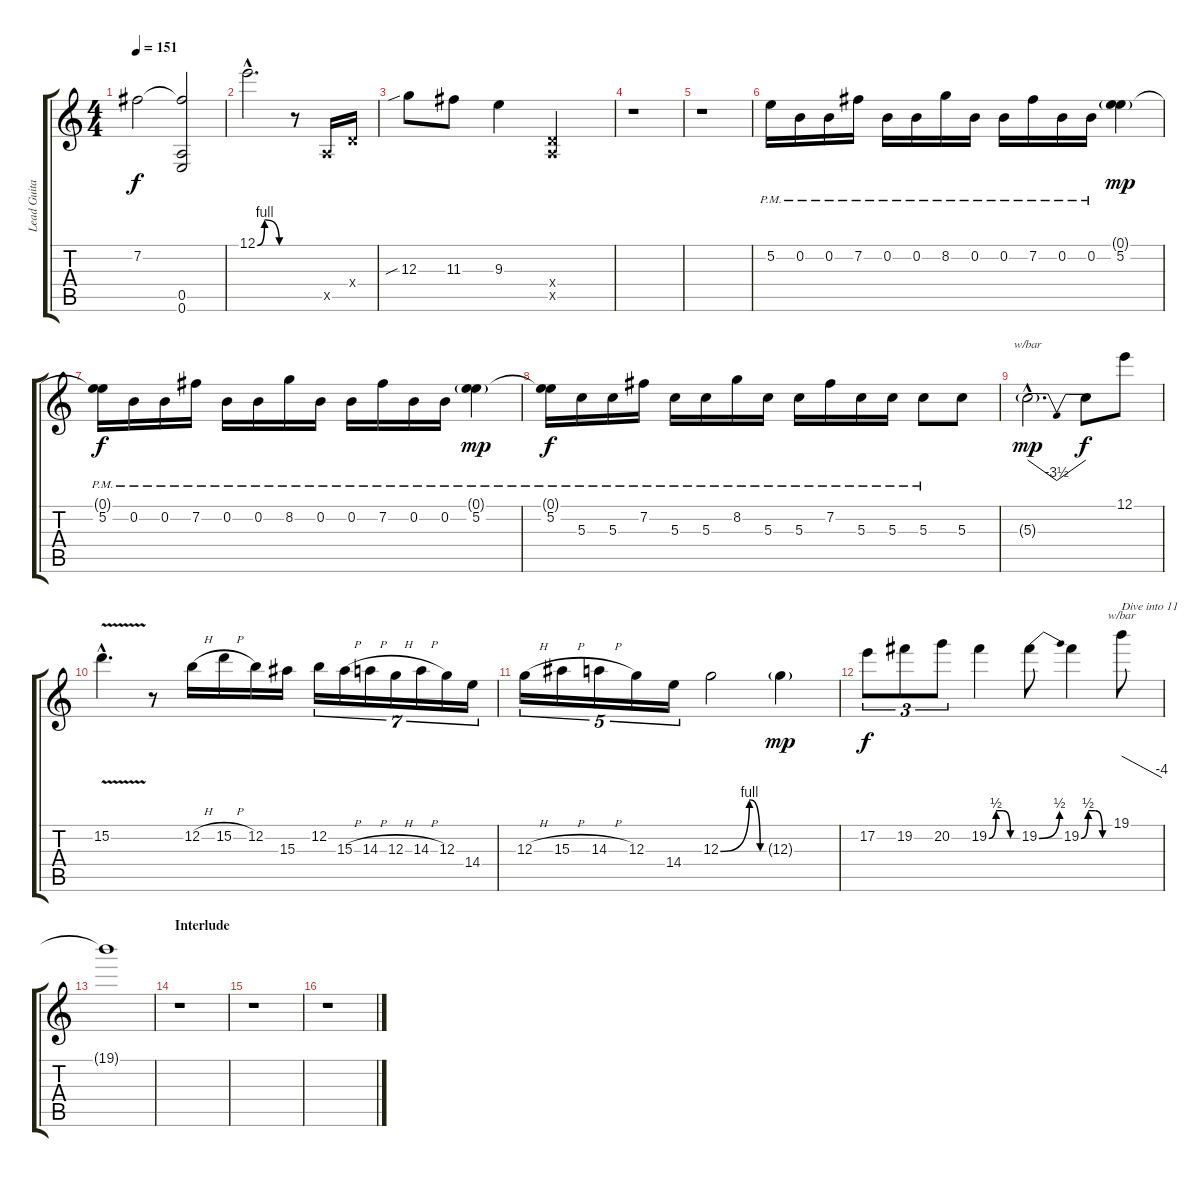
\track ("Lead Guitar" "Lead Guita") {instrument overdrivenguitar}
\staff {score tabs}
\tuning (E4 B3 G3 D3 A2 E2) {hide}
\ts (4 4)
\tempo 151
\clef g2
\ks c
7.2{t}.2{dy f} (7.2{t} 0.5 0.6).2 |
12.1{be (custom 0 0 15 4 45 0 60 0) hac}.2{d} r.8 0.5{x}.16 0.4{x}.16 |
12.3{sib}.8 11.3.8 9.3.4 (0.4{x} 0.5{x}).2 |
r.1 |
r.1 |
5.2{pm}.16 0.2{pm}.16 0.2{pm}.16 7.2{pm}.16 0.2{pm}.16 0.2{pm}.16 8.2{pm}.16 0.2{pm}.16 0.2{pm}.16 7.2{pm}.16 0.2{pm}.16 0.2{pm}.16 (0.1{g} 5.2).4{dy mp} |
(0.1{t} 5.2{pm}).16{dy f} 0.2{pm}.16 0.2{pm}.16 7.2{pm}.16 0.2{pm}.16 0.2{pm}.16 8.2{pm}.16 0.2{pm}.16 0.2{pm}.16 7.2{pm}.16 0.2{pm}.16 0.2{pm}.16 (0.1{g} 5.2{pm}).4{dy mp} |
(0.1{t} 5.2{pm}).16{dy f} 5.3{pm}.16 5.3{pm}.16 7.2{pm}.16 5.3{pm}.16 5.3{pm}.16 8.2{pm}.16 5.3{pm}.16 5.3{pm}.16 7.2{pm}.16 5.3{pm}.16 5.3{pm}.16 5.3{pm}.8 5.3.8 |
5.3{g hac}.2{d tbe (dip default 0 0 44 -14 60 0) dy mp} 5.3{t}.8{dy f} 12.1.8 |
15.2{v hac}.4{d} r.8 12.2{h}.16 15.2{h}.16 12.2.16 15.3.16 12.2.16{tu (7 4)} 15.3{h}.16{tu (7 4)} 14.3{h}.16{tu (7 4)} 12.3{h}.16{tu (7 4)} 14.3{h}.16{tu (7 4)} 12.3.16{tu (7 4)} 14.4.16{tu (7 4)} |
12.3{h}.16{tu (5 4)} 15.3{h}.16{tu (5 4)} 14.3{h}.16{tu (5 4)} 12.3.16{tu (5 4)} 14.4.16{tu (5 4)} 12.3{be (custom 0 0 40 4 55 0 60 0)}.2 12.3{g}.4{dy mp} |
17.2.8{tu (3 2) dy f} 19.2.8{tu (3 2)} 20.2.8{tu (3 2)} 19.2{be (custom 0 0 15 2 30 2 45 0 60 0)}.4 19.2{be (bend 0 0 60 2)}.8 19.2{be (custom 0 0 15 2 30 2 45 0 60 0)}.4 19.1.8{tbe (dive default 0 0 60 -16) txt "Dive into 11"} |
19.1{t}.1 |
\section ("" "Interlude")
r.1 |
r.1 |
r.1
